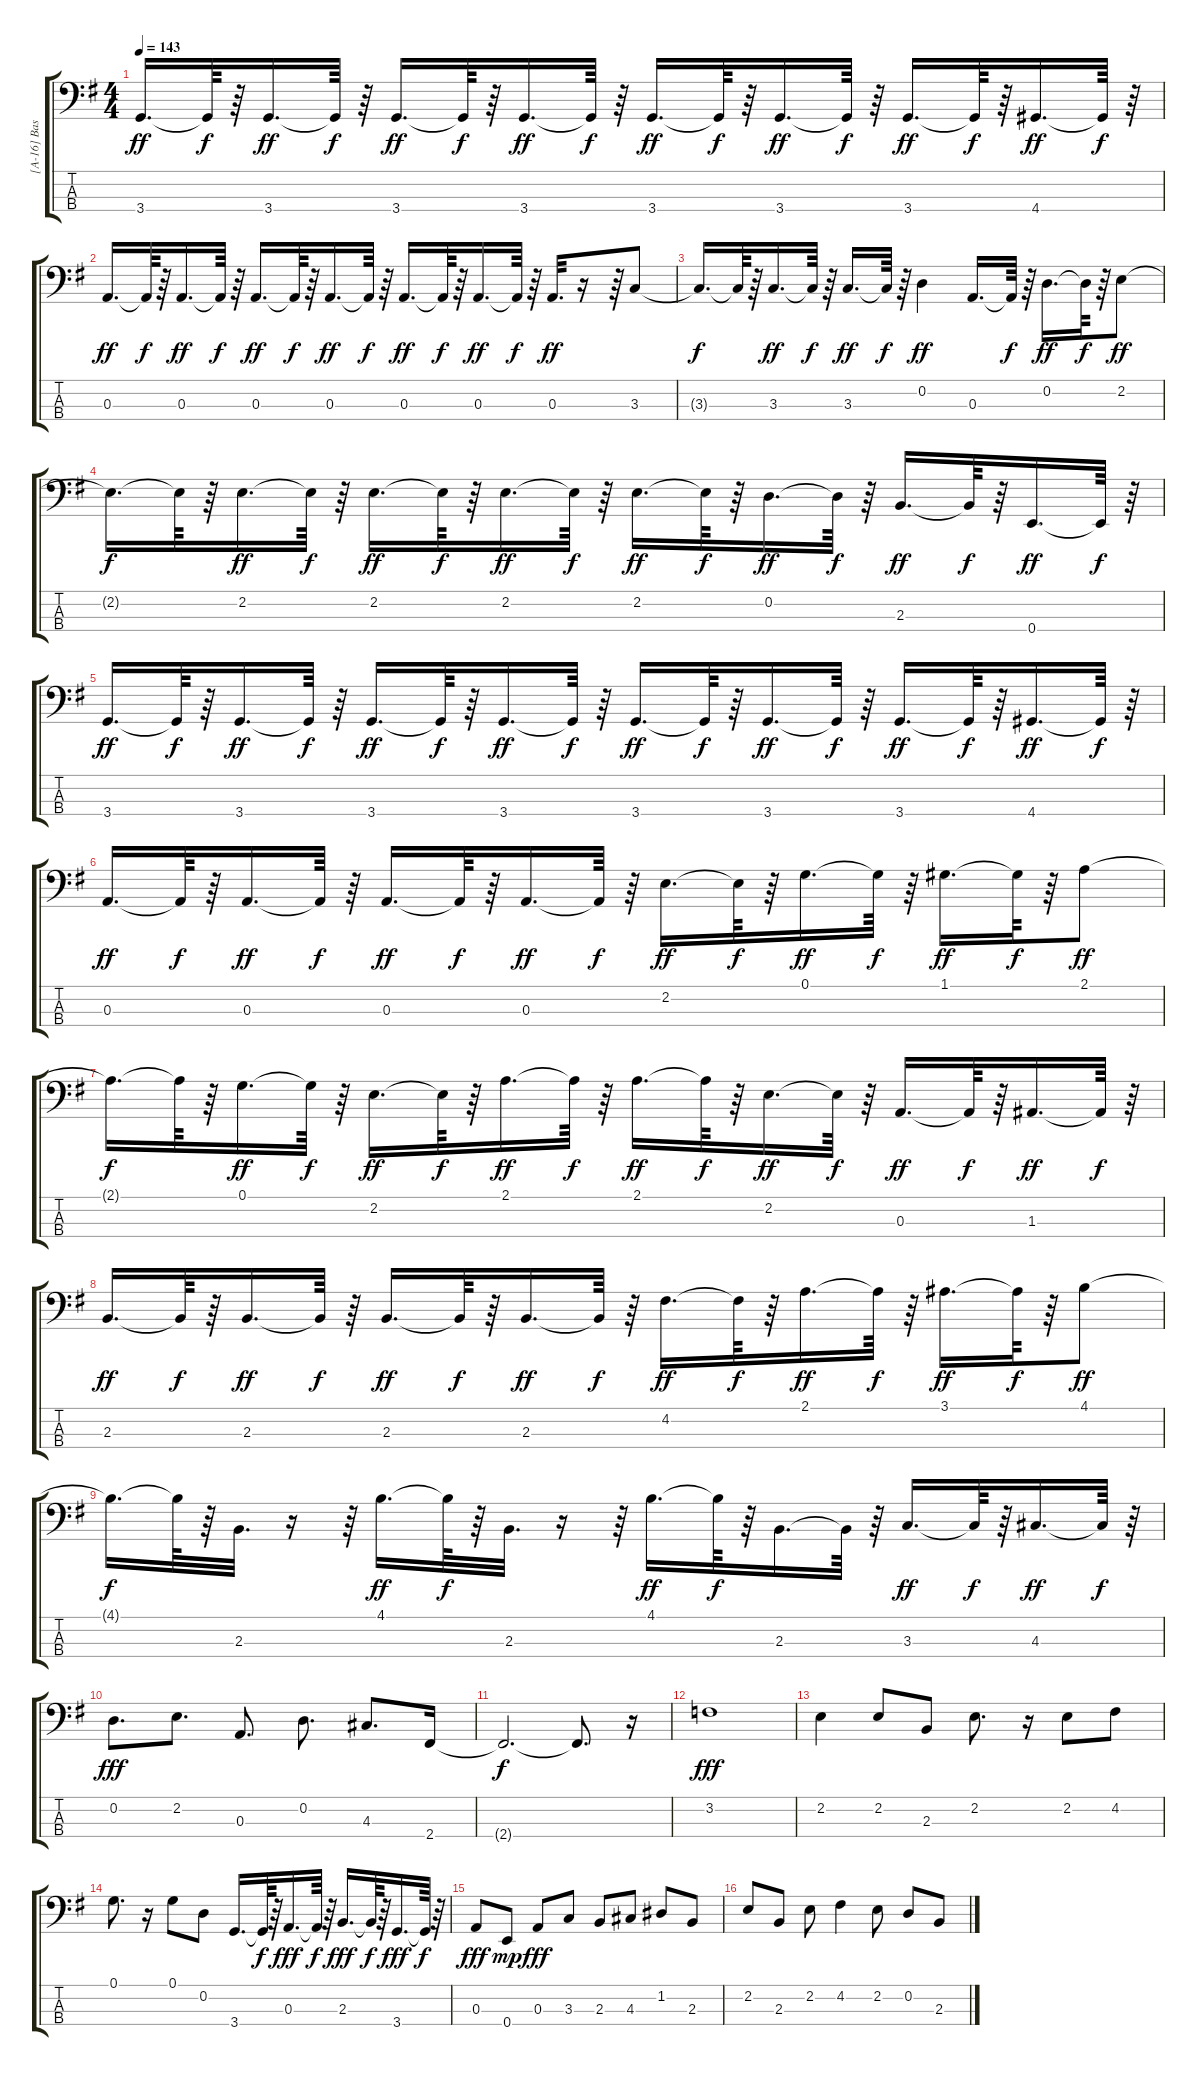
\track ("[A-16] Bass" "[A-16] Bas") {instrument fretlessbass}
\staff {score tabs}
\tuning (G2 D2 A1 E1) {hide}
\ts (4 4)
\tempo 143
\clef f4
\ks g
3.4.16{d dy ff} 3.4{t}.64{dy f} r.64 3.4.16{d dy ff} 3.4{t}.64{dy f} r.64 3.4.16{d dy ff} 3.4{t}.64{dy f} r.64 3.4.16{d dy ff} 3.4{t}.64{dy f} r.64 3.4.16{d dy ff} 3.4{t}.64{dy f} r.64 3.4.16{d dy ff} 3.4{t}.64{dy f} r.64 3.4.16{d dy ff} 3.4{t}.64{dy f} r.64 4.4.16{d dy ff} 4.4{t}.64{dy f} r.64 |
0.3.16{d dy ff} 0.3{t}.64{dy f} r.64 0.3.16{d dy ff} 0.3{t}.64{dy f} r.64 0.3.16{d dy ff} 0.3{t}.64{dy f} r.64 0.3.16{d dy ff} 0.3{t}.64{dy f} r.64 0.3.16{d dy ff} 0.3{t}.64{dy f} r.64 0.3.16{d dy ff} 0.3{t}.64{dy f} r.64 0.3.32{d dy ff} r.16 r.64 3.3.8 |
3.3{t}.16{d dy f} 3.3{t}.64 r.64 3.3.16{d dy ff} 3.3{t}.64{dy f} r.64 3.3.16{d dy ff} 3.3{t}.64{dy f} r.64 0.2.4{dy ff} 0.3.16{d} 0.3{t}.64{dy f} r.64 0.2.16{d dy ff} 0.2{t}.64{dy f} r.64 2.2.8{dy ff} |
2.2{t}.16{d dy f} 2.2{t}.64 r.64 2.2.16{d dy ff} 2.2{t}.64{dy f} r.64 2.2.16{d dy ff} 2.2{t}.64{dy f} r.64 2.2.16{d dy ff} 2.2{t}.64{dy f} r.64 2.2.16{d dy ff} 2.2{t}.64{dy f} r.64 0.2.16{d dy ff} 0.2{t}.64{dy f} r.64 2.3.16{d dy ff} 2.3{t}.64{dy f} r.64 0.4.16{d dy ff} 0.4{t}.64{dy f} r.64 |
3.4.16{d dy ff} 3.4{t}.64{dy f} r.64 3.4.16{d dy ff} 3.4{t}.64{dy f} r.64 3.4.16{d dy ff} 3.4{t}.64{dy f} r.64 3.4.16{d dy ff} 3.4{t}.64{dy f} r.64 3.4.16{d dy ff} 3.4{t}.64{dy f} r.64 3.4.16{d dy ff} 3.4{t}.64{dy f} r.64 3.4.16{d dy ff} 3.4{t}.64{dy f} r.64 4.4.16{d dy ff} 4.4{t}.64{dy f} r.64 |
0.3.16{d dy ff} 0.3{t}.64{dy f} r.64 0.3.16{d dy ff} 0.3{t}.64{dy f} r.64 0.3.16{d dy ff} 0.3{t}.64{dy f} r.64 0.3.16{d dy ff} 0.3{t}.64{dy f} r.64 2.2.16{d dy ff} 2.2{t}.64{dy f} r.64 0.1.16{d dy ff} 0.1{t}.64{dy f} r.64 1.1.16{d dy ff} 1.1{t}.64{dy f} r.64 2.1.8{dy ff} |
2.1{t}.16{d dy f} 2.1{t}.64 r.64 0.1.16{d dy ff} 0.1{t}.64{dy f} r.64 2.2.16{d dy ff} 2.2{t}.64{dy f} r.64 2.1.16{d dy ff} 2.1{t}.64{dy f} r.64 2.1.16{d dy ff} 2.1{t}.64{dy f} r.64 2.2.16{d dy ff} 2.2{t}.64{dy f} r.64 0.3.16{d dy ff} 0.3{t}.64{dy f} r.64 1.3.16{d dy ff} 1.3{t}.64{dy f} r.64 |
2.3.16{d dy ff} 2.3{t}.64{dy f} r.64 2.3.16{d dy ff} 2.3{t}.64{dy f} r.64 2.3.16{d dy ff} 2.3{t}.64{dy f} r.64 2.3.16{d dy ff} 2.3{t}.64{dy f} r.64 4.2.16{d dy ff} 4.2{t}.64{dy f} r.64 2.1.16{d dy ff} 2.1{t}.64{dy f} r.64 3.1.16{d dy ff} 3.1{t}.64{dy f} r.64 4.1.8{dy ff} |
4.1{t}.16{d dy f} 4.1{t}.64 r.64 2.3.32{d} r.16 r.64 4.1.16{d dy ff} 4.1{t}.64{dy f} r.64 2.3.32{d} r.16 r.64 4.1.16{d dy ff} 4.1{t}.64{dy f} r.64 2.3.16{d} 2.3{t}.64 r.64 3.3.16{d dy ff} 3.3{t}.64{dy f} r.64 4.3.16{d dy ff} 4.3{t}.64{dy f} r.64 |
0.2.8{d dy fff volume 14} 2.2.8{d} 0.3.8{d} 0.2.8{d} 4.3.8{d} 2.4.16 |
2.4{t}.2{d dy f} 2.4{t}.8{d} r.16 |
3.2.1{dy fff} |
2.2.4{volume 11} 2.2.8 2.3.8 2.2.8{d} r.16 2.2.8 4.2.8 |
0.1.8{d} r.16 0.1.8 0.2.8 3.4.16{d} 3.4{t}.64{dy f} r.64 0.3.16{d dy fff} 0.3{t}.64{dy f} r.64 2.3.16{d dy fff} 2.3{t}.64{dy f} r.64 3.4.16{d dy fff} 3.4{t}.64{dy f} r.64 |
0.3.8{dy fff} 0.4.8{dy mp} 0.3.8{dy fff} 3.3.8 2.3.8 4.3.8 1.2.8 2.3.8 |
2.2.8 2.3.8 2.2.8 4.2.4 2.2.8 0.2.8 2.3.8
